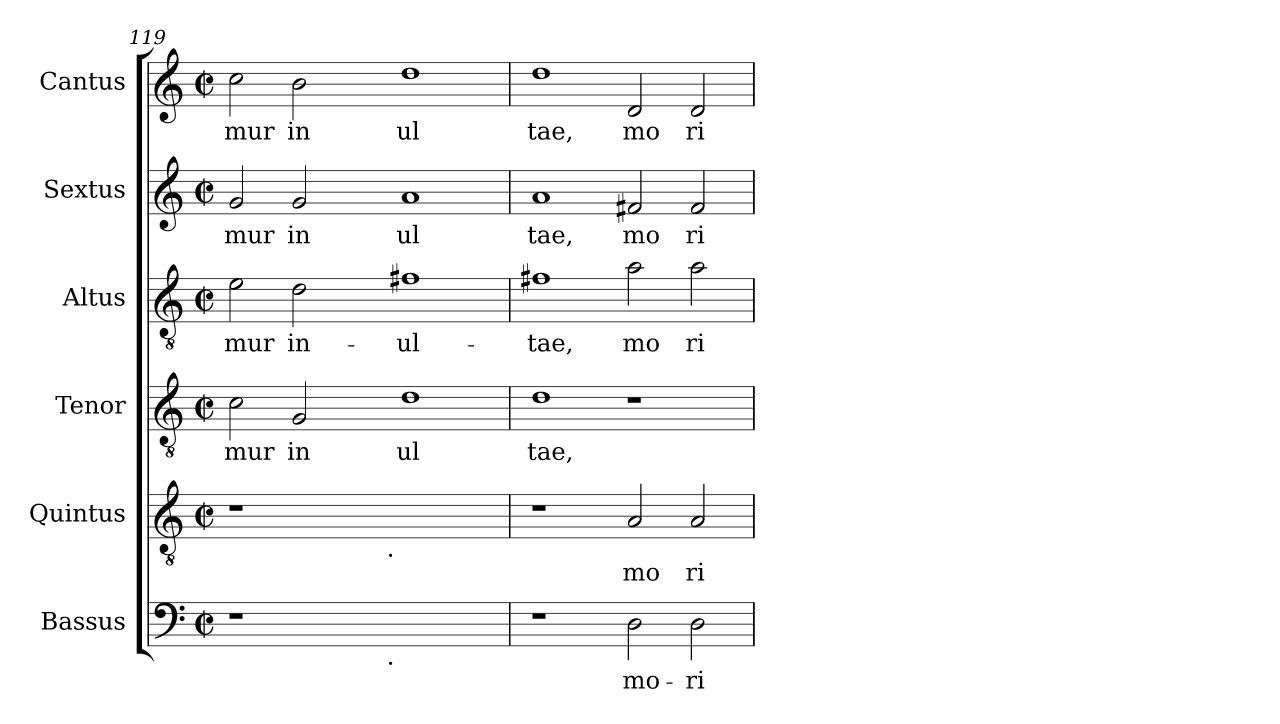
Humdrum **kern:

**kern	**text	**kern	**text	**kern	**text	**kern	**text	**kern	**text	**kern	**text
*part6	*part6	*part5	*part5	*part4	*part4	*part3	*part3	*part2	*part2	*part1	*part1
*staff6	*staff6	*staff5	*staff5	*staff4	*staff4	*staff3	*staff3	*staff2	*staff2	*staff1	*staff1
*I"Bassus	*	*I"Quintus	*	*I"Tenor	*	*I"Altus	*	*I"Sextus	*	*I"Cantus	*
*I'Bassus	*	*I'Quintus	*	*I'Tenor	*	*I'Altus	*	*	*	*I'Cantus	*
*clefF4	*	*clefGv2	*	*clefGv2	*	*clefGv2	*	*clefG2	*	*clefG2	*
*k[]	*	*k[]	*	*k[]	*	*k[]	*	*k[]	*	*k[]	*
*C:	*	*C:	*	*C:	*	*C:	*	*C:	*	*C:	*
*M2/2	*	*M2/2	*	*M2/2	*	*M2/2	*	*M2/2	*	*M2/2	*
*met(c|)	*	*met(c|)	*	*met(c|)	*	*met(c|)	*	*met(c|)	*	*met(c|)	*
=119	=119	=119	=119	=119	=119	=119	=119	=119	=119	=119	=119
!	!	!	!	!	!LO:LY:b	!	!LO:LY:b:cj	!	!LO:LY:b:cj	!	!LO:LY:b:cj
*^	*	*^	*	*	*	*	*	*	*	*	*
1r	2ryy	.	1r	2ryy	.	2c\	mur	2e\	-mur	2g/	mur	2cc\	mur
!	!	!	!	!	!	!	!LO:LY:b	!	!LO:LY:b:cj	!	!LO:LY:b:cj	!	!LO:LY:b:cj
.	4ryy	.	.	4ryy	.	2G/	in	2d\	in-	2g/	in	2b\	in
.	8ryy	.	.	8ryy	.	.	.	.	.	.	.	.	.
.	16ryy	.	.	16ryy	.	.	.	.	.	.	.	.	.
.	64ryy	.	.	64ryy	.	.	.	.	.	.	.	.	.
!	!	!	!	!LO:TX:b:t=.	!	!	!	!	!	!	!	!	!
!	!LO:TX:b:t=.	!	!	!	!	!	!	!	!	!	!	!	!
.	1ryy	.	.	1ryy	.	.	.	.	.	.	.	.	.
!	!	!	!	!	!	!	!LO:LY:b	!	!LO:LY:b:cj	!	!LO:LY:b:cj	!	!LO:LY:b:cj
1ryy	.	.	1ryy	.	.	1d	ul	1f#X	-ul-	1a	ul	1dd	ul
.	32.ryy	.	.	32.ryy	.	.	.	.	.	.	.	.	.
!!LO:LB:g=z
=120	=120	=120	=120	=120	=120	=120	=120	=120	=120	=120	=120	=120	=120
!	!	!	!	!	!	!	!LO:LY:b	!	!LO:LY:b:cj	!	!LO:LY:b:cj	!	!LO:LY:b:cj
*v	*v	*	*	*	*	*	*	*	*	*	*	*	*
*	*	*v	*v	*	*	*	*	*	*	*	*	*
1r	.	1r	.	1d	tae,	1f#X	-tae,	1a	tae,	1dd	tae,
!	!LO:LY:b:cj	!	!LO:LY:b	!	!	!	!LO:LY:b:cj	!	!LO:LY:b:cj	!	!LO:LY:b:cj
2D\	mo-	2A/	mo	1r	.	2a\	mo	2f#X/	mo	2d/	mo
!	!LO:LY:b:cj	!	!LO:LY:b	!	!	!	!LO:LY:b:cj	!	!LO:LY:b:cj	!	!LO:LY:b:cj
2D\	-ri-	2A/	ri	.	.	2a\	ri	2f#/	ri	2d/	ri
=	=	=	=	=	=	=	=	=	=	=	=
*-	*-	*-	*-	*-	*-	*-	*-	*-	*-	*-	*-
